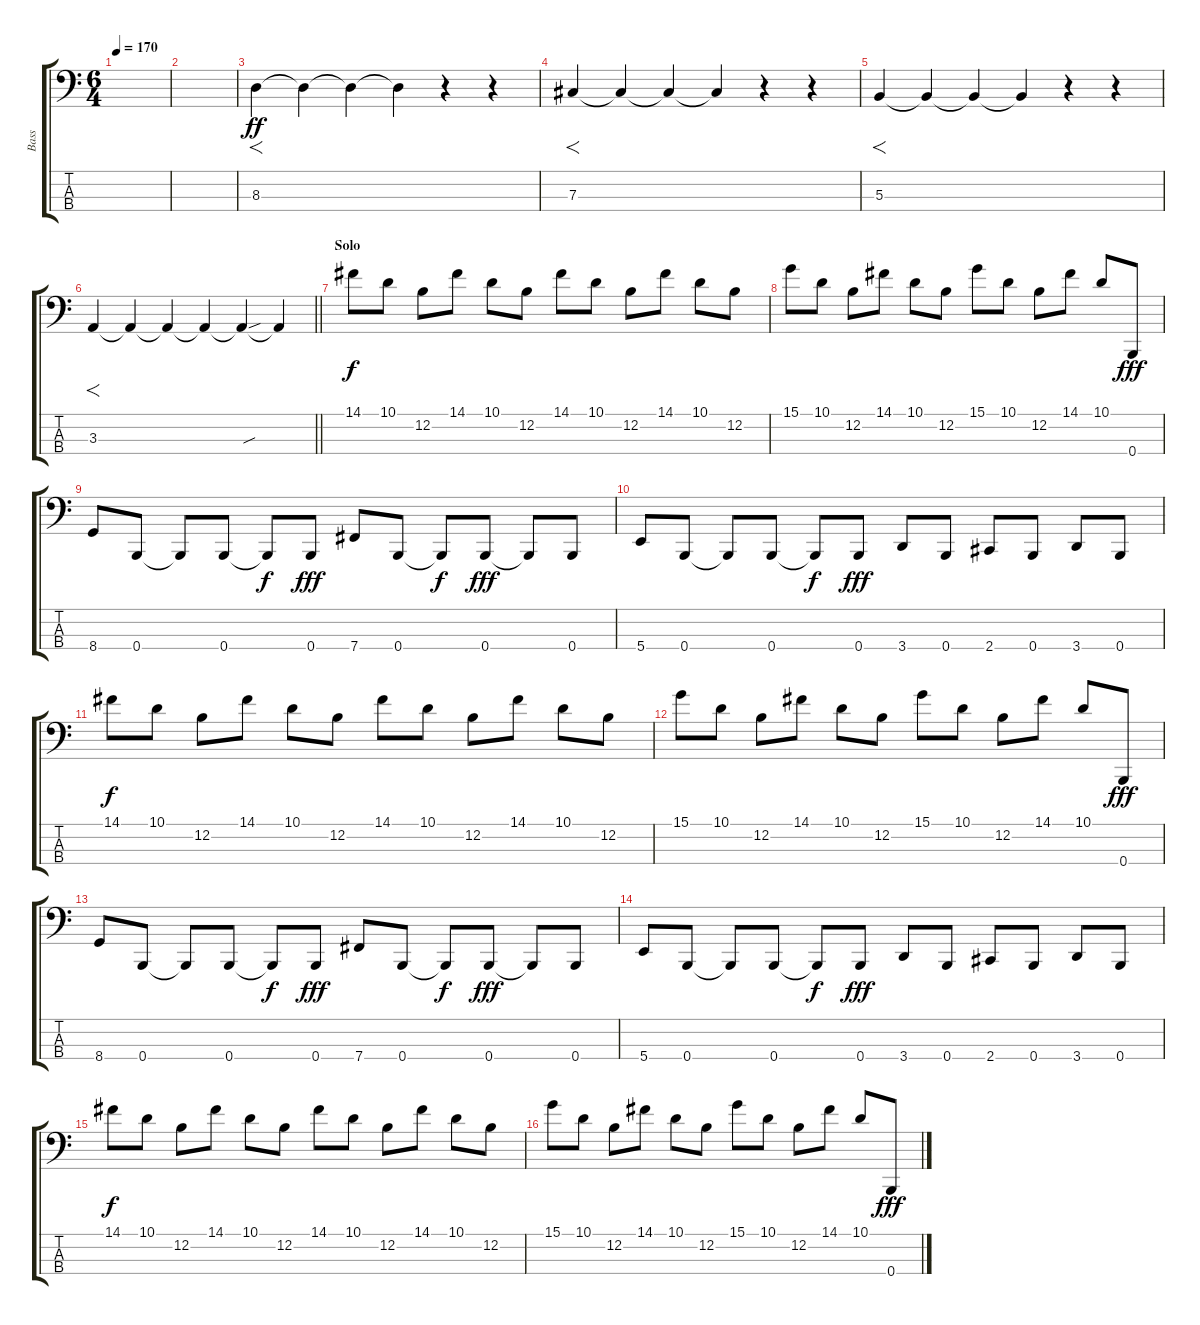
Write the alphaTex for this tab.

\track ("Bass" "Bass") {instrument electricbassfinger}
\staff {score tabs}
\tuning (E2 B1 Gb1 B0) {hide}
\ts (6 4)
\tempo 170
\clef f4
\ks c
|
|
8.3.4{f dy ff} 8.3{t}.4 8.3{t}.4 8.3{t}.4 r.4 r.4 |
7.3.4{f} 7.3{t}.4 7.3{t}.4 7.3{t}.4 r.4 r.4 |
5.3.4{f} 5.3{t}.4 5.3{t}.4 5.3{t}.4 r.4 r.4 |
\barLineRight lightlight
3.3.4{f} 3.3{t}.4 3.3{t}.4 3.3{t}.4 3.3{sou t}.4 3.3{t}.4 |
\section ("" "Solo")
14.1.8{dy f} 10.1.8 12.2.8 14.1.8 10.1.8 12.2.8 14.1.8 10.1.8 12.2.8 14.1.8 10.1.8 12.2.8 |
15.1.8 10.1.8 12.2.8 14.1.8 10.1.8 12.2.8 15.1.8 10.1.8 12.2.8 14.1.8 10.1.8 0.4.8{dy fff} |
8.4.8 0.4.8 0.4{t}.8 0.4.8 0.4{t}.8{dy f} 0.4.8{dy fff} 7.4.8 0.4.8 0.4{t}.8{dy f} 0.4.8{dy fff} 0.4{t}.8 0.4.8 |
5.4.8 0.4.8 0.4{t}.8 0.4.8 0.4{t}.8{dy f} 0.4.8{dy fff} 3.4.8 0.4.8 2.4.8 0.4.8 3.4.8 0.4.8 |
14.1.8{dy f} 10.1.8 12.2.8 14.1.8 10.1.8 12.2.8 14.1.8 10.1.8 12.2.8 14.1.8 10.1.8 12.2.8 |
15.1.8 10.1.8 12.2.8 14.1.8 10.1.8 12.2.8 15.1.8 10.1.8 12.2.8 14.1.8 10.1.8 0.4.8{dy fff} |
8.4.8 0.4.8 0.4{t}.8 0.4.8 0.4{t}.8{dy f} 0.4.8{dy fff} 7.4.8 0.4.8 0.4{t}.8{dy f} 0.4.8{dy fff} 0.4{t}.8 0.4.8 |
5.4.8 0.4.8 0.4{t}.8 0.4.8 0.4{t}.8{dy f} 0.4.8{dy fff} 3.4.8 0.4.8 2.4.8 0.4.8 3.4.8 0.4.8 |
14.1.8{dy f} 10.1.8 12.2.8 14.1.8 10.1.8 12.2.8 14.1.8 10.1.8 12.2.8 14.1.8 10.1.8 12.2.8 |
15.1.8 10.1.8 12.2.8 14.1.8 10.1.8 12.2.8 15.1.8 10.1.8 12.2.8 14.1.8 10.1.8 0.4.8{dy fff}
